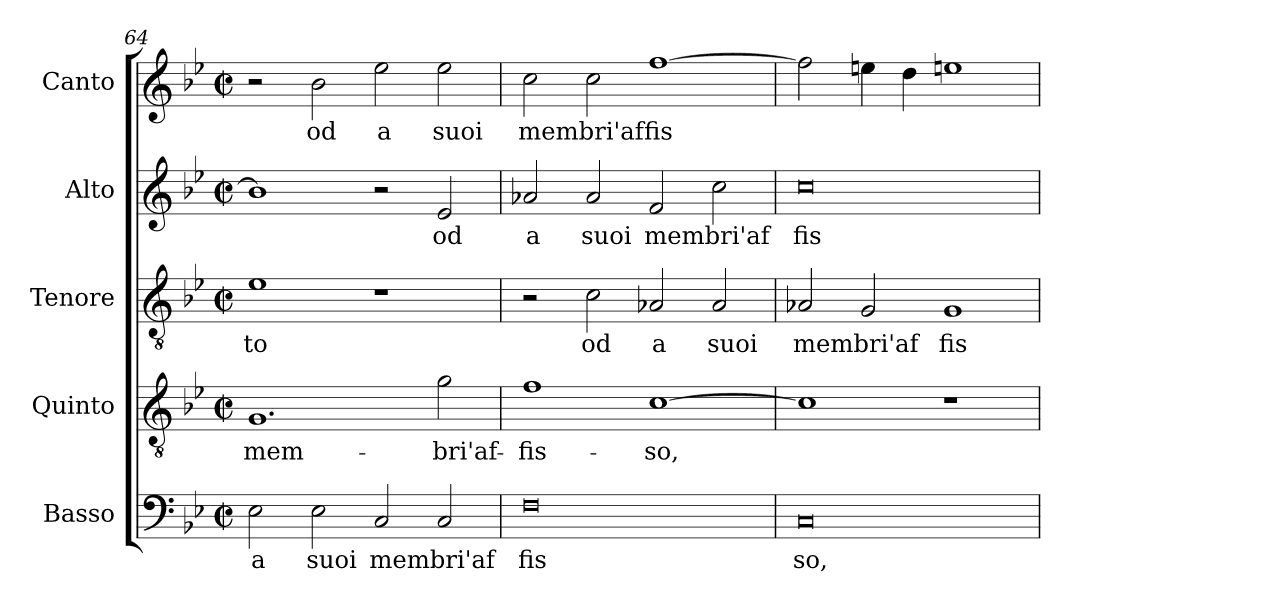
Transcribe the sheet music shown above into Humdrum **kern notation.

**kern	**text	**kern	**text	**kern	**text	**kern	**text	**kern	**text
*part5	*part5	*part4	*part4	*part3	*part3	*part2	*part2	*part1	*part1
*staff5	*staff5	*staff4	*staff4	*staff3	*staff3	*staff2	*staff2	*staff1	*staff1
*I"Basso	*	*I"Quinto	*	*I"Tenore	*	*I"Alto	*	*I"Canto	*
*clefF4	*	*clefGv2	*	*clefGv2	*	*clefG2	*	*clefG2	*
*k[b-e-]	*	*k[b-e-]	*	*k[b-e-]	*	*k[b-e-]	*	*k[b-e-]	*
*B-:	*	*B-:	*	*B-:	*	*B-:	*	*B-:	*
*M2/2	*	*M2/2	*	*M2/2	*	*M2/2	*	*M2/2	*
*met(c|)	*	*met(c|)	*	*met(c|)	*	*met(c|)	*	*met(c|)	*
=64	=64	=64	=64	=64	=64	=64	=64	=64	=64
!	!LO:LY:b	!	!LO:LY:b:cj	!	!LO:LY:b:cj	!	!LO:LY:b:cj	!	!
2E-\	a	1.G	mem-	1e-	to	1b-]	.	2r	.
!	!LO:LY:b	!	!	!	!	!	!	!	!LO:LY:b
2E-\	suoi	.	.	.	.	.	.	2b-\	od
!	!LO:LY:b	!	!	!	!	!	!	!	!LO:LY:b
2C/	membri'af	.	.	1r	.	2r	.	2ee-\	a
!	!LO:LY:b	!	!LO:LY:b:cj	!	!	!	!LO:LY:b:cj	!	!LO:LY:b
2C/	.	2g\	-bri'af-	.	.	2e-/	od	2ee-\	suoi
=65	=65	=65	=65	=65	=65	=65	=65	=65	=65
!	!LO:LY:b	!	!LO:LY:b:cj	!	!	!	!LO:LY:b:cj	!	!LO:LY:b
0F	fis	1f	-fis-	2r	.	2a-/	a	2cc\	membri'af-
!	!	!	!	!	!LO:LY:b:cj	!	!LO:LY:b:cj	!	!LO:LY:b
.	.	.	.	2c\	od	2a-/	suoi	2cc\	--
!	!	!	!LO:LY:b:cj	!	!LO:LY:b:cj	!	!LO:LY:b:cj	!	!LO:LY:b
.	.	[<1c	-so,	2A-X/	a	2f/	membri'af	[<1ff	-fis-
!	!	!	!	!	!LO:LY:b:cj	!	!LO:LY:b:cj	!	!
.	.	.	.	2A-/	suoi	2cc\	.	.	.
!!LO:PB:g=z
=66	=66	=66	=66	=66	=66	=66	=66	=66	=66
!	!LO:LY:b	!	!LO:LY:b:cj	!	!LO:LY:b:cj	!	!LO:LY:b:cj	!	!LO:LY:b
0C	so,	1c]	.	2A-X/	membri'af	0cc	fis-	2ff\]	--
!	!	!	!	!	!LO:LY:b:cj	!	!	!	!LO:LY:b
.	.	.	.	2G/	.	.	.	4ee\	--
!	!	!	!	!	!	!	!	!	!LO:LY:b
.	.	.	.	.	.	.	.	4dd\	--
!	!	!	!	!	!LO:LY:b:cj	!	!	!	!LO:LY:b
.	.	1r	.	1G	fis	.	.	1een	--
=	=	=	=	=	=	=	=	=	=
*-	*-	*-	*-	*-	*-	*-	*-	*-	*-
